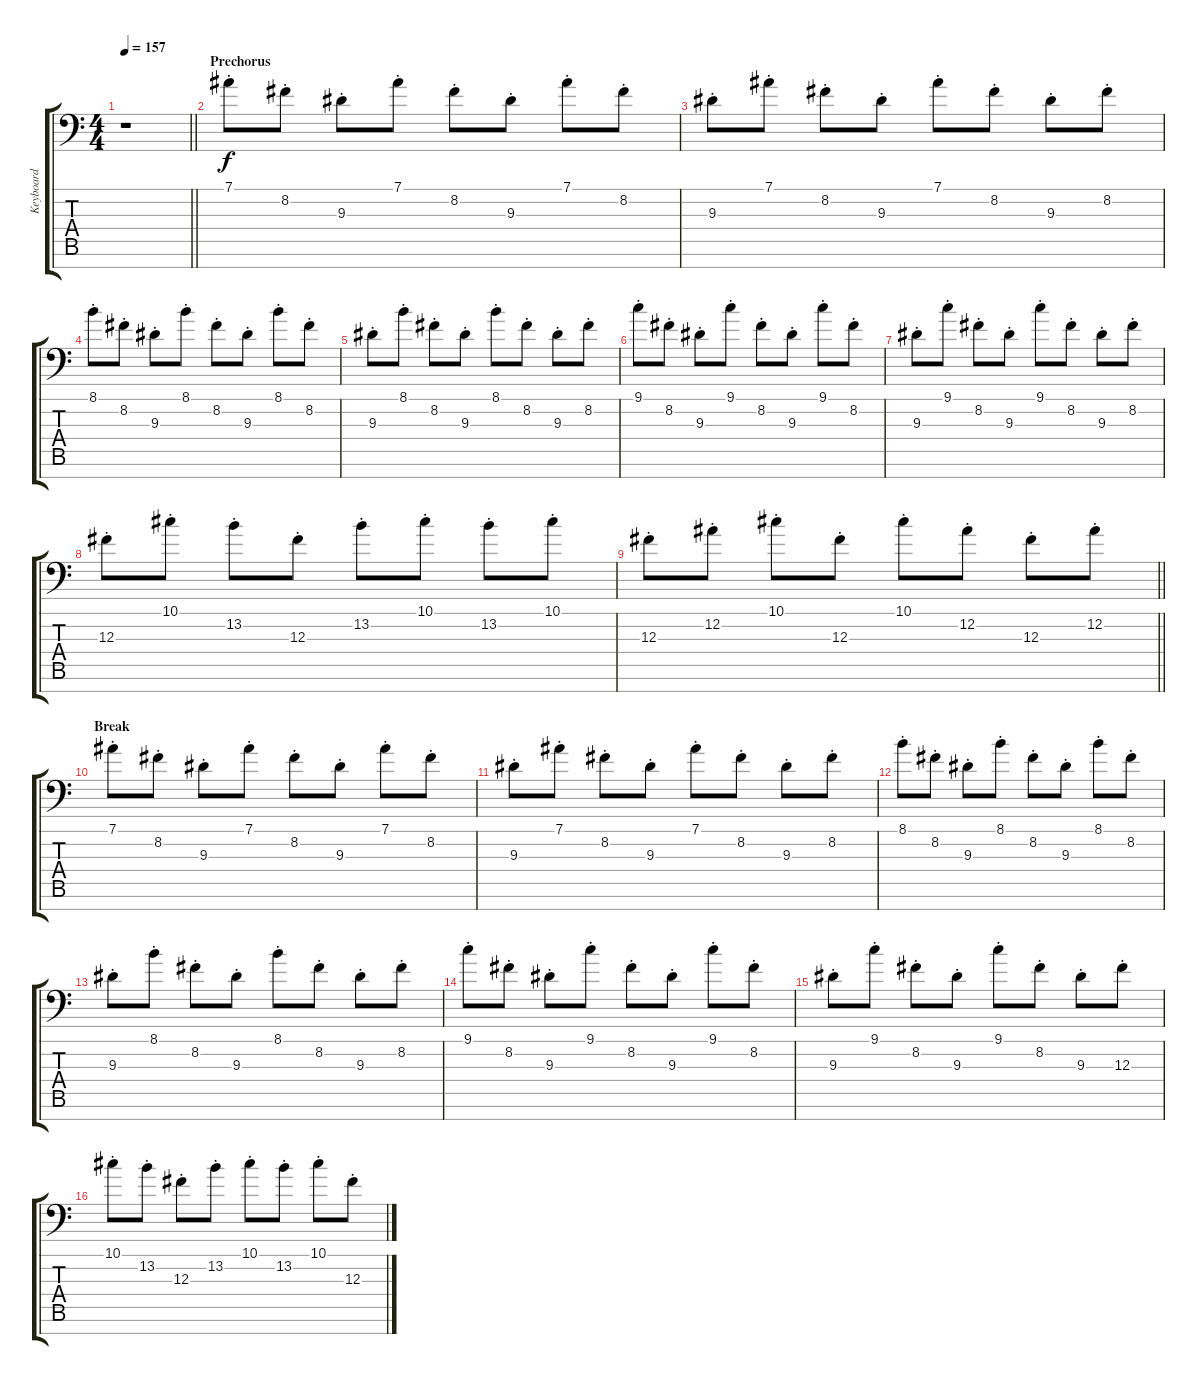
\track ("Keyboard" "Keyboard") {instrument stringensemble1}
\staff {score tabs}
\tuning (Eb4 Bb3 Gb3 Db3 Ab2 Eb2 Bb1) {hide}
\ts (4 4)
\tempo 157
\clef f4
\barLineRight lightlight
\ks c
r.1{dy mp} |
\section ("" "Prechorus")
7.1{st}.8{dy f} 8.2{st}.8 9.3{st}.8 7.1{st}.8 8.2{st}.8 9.3{st}.8 7.1{st}.8 8.2{st}.8 |
9.3{st}.8 7.1{st}.8 8.2{st}.8 9.3{st}.8 7.1{st}.8 8.2{st}.8 9.3{st}.8 8.2{st}.8 |
8.1{st}.8 8.2{st}.8 9.3{st}.8 8.1{st}.8 8.2{st}.8 9.3{st}.8 8.1{st}.8 8.2{st}.8 |
9.3{st}.8 8.1{st}.8 8.2{st}.8 9.3{st}.8 8.1{st}.8 8.2{st}.8 9.3{st}.8 8.2{st}.8 |
9.1{st}.8 8.2{st}.8 9.3{st}.8 9.1{st}.8 8.2{st}.8 9.3{st}.8 9.1{st}.8 8.2{st}.8 |
9.3{st}.8 9.1{st}.8 8.2{st}.8 9.3{st}.8 9.1{st}.8 8.2{st}.8 9.3{st}.8 8.2{st}.8 |
12.3{st}.8 10.1{st}.8 13.2{st}.8 12.3{st}.8 13.2{st}.8 10.1{st}.8 13.2{st}.8 10.1{st}.8 |
\barLineRight lightlight
12.3{st}.8 12.2{st}.8 10.1{st}.8 12.3{st}.8 10.1{st}.8 12.2{st}.8 12.3{st}.8 12.2{st}.8 |
\section ("" "Break")
7.1{st}.8 8.2{st}.8 9.3{st}.8 7.1{st}.8 8.2{st}.8 9.3{st}.8 7.1{st}.8 8.2{st}.8 |
9.3{st}.8 7.1{st}.8 8.2{st}.8 9.3{st}.8 7.1{st}.8 8.2{st}.8 9.3{st}.8 8.2{st}.8 |
8.1{st}.8 8.2{st}.8 9.3{st}.8 8.1{st}.8 8.2{st}.8 9.3{st}.8 8.1{st}.8 8.2{st}.8 |
9.3{st}.8 8.1{st}.8 8.2{st}.8 9.3{st}.8 8.1{st}.8 8.2{st}.8 9.3{st}.8 8.2{st}.8 |
9.1{st}.8 8.2{st}.8 9.3{st}.8 9.1{st}.8 8.2{st}.8 9.3{st}.8 9.1{st}.8 8.2{st}.8 |
9.3{st}.8 9.1{st}.8 8.2{st}.8 9.3{st}.8 9.1{st}.8 8.2{st}.8 9.3{st}.8 12.3{st}.8 |
10.1{st}.8 13.2{st}.8 12.3{st}.8 13.2{st}.8 10.1{st}.8 13.2{st}.8 10.1{st}.8 12.3{st}.8
